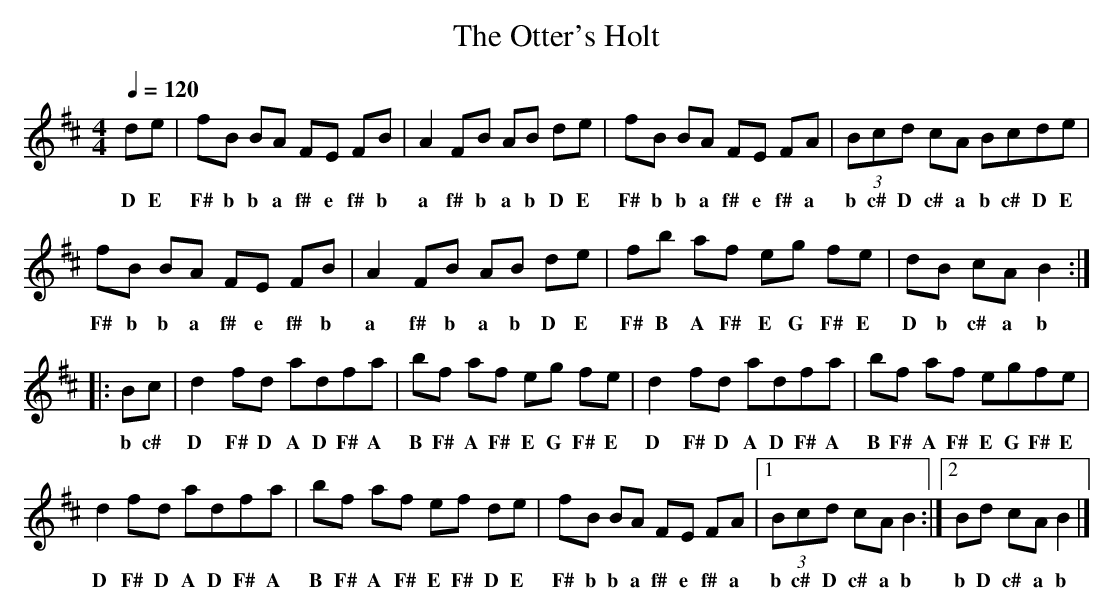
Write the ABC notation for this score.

X:1
T:Otter's Holt, The
Q:1/4=120
M:4/4
L:1/8
K:Bmin
de |fB BA FE FB |A2 FB AB de |fB BA FE FA |(3Bcd cA Bcde |
w:D E F# b b a f# e f# b a f# b a b D E F# b b a f# e f# a b c# D c# a b c# D E
fB BA FE FB |A2 FB AB de |fb af eg fe |dB cA B2 :|
w:F# b b a f# e f# b a f# b a b D E F# B A F# E G F# E D b c# a b
|:Bc |d2 fd adfa |bf af eg fe |d2 fd adfa |bf af egfe |
w:b c# D F# D A D F# A B F# A F# E G F# E D F# D A D F# A B F# A F# E G F# E
d2 fd adfa |bf af ef de |fB BA FE FA |[1(3Bcd cA B2 :|[2Bd cA B2|]
w:D F# D A D F# A B F# A F# E F# D E F# b b a f# e f# a b c# D c# a b b D c# a b
